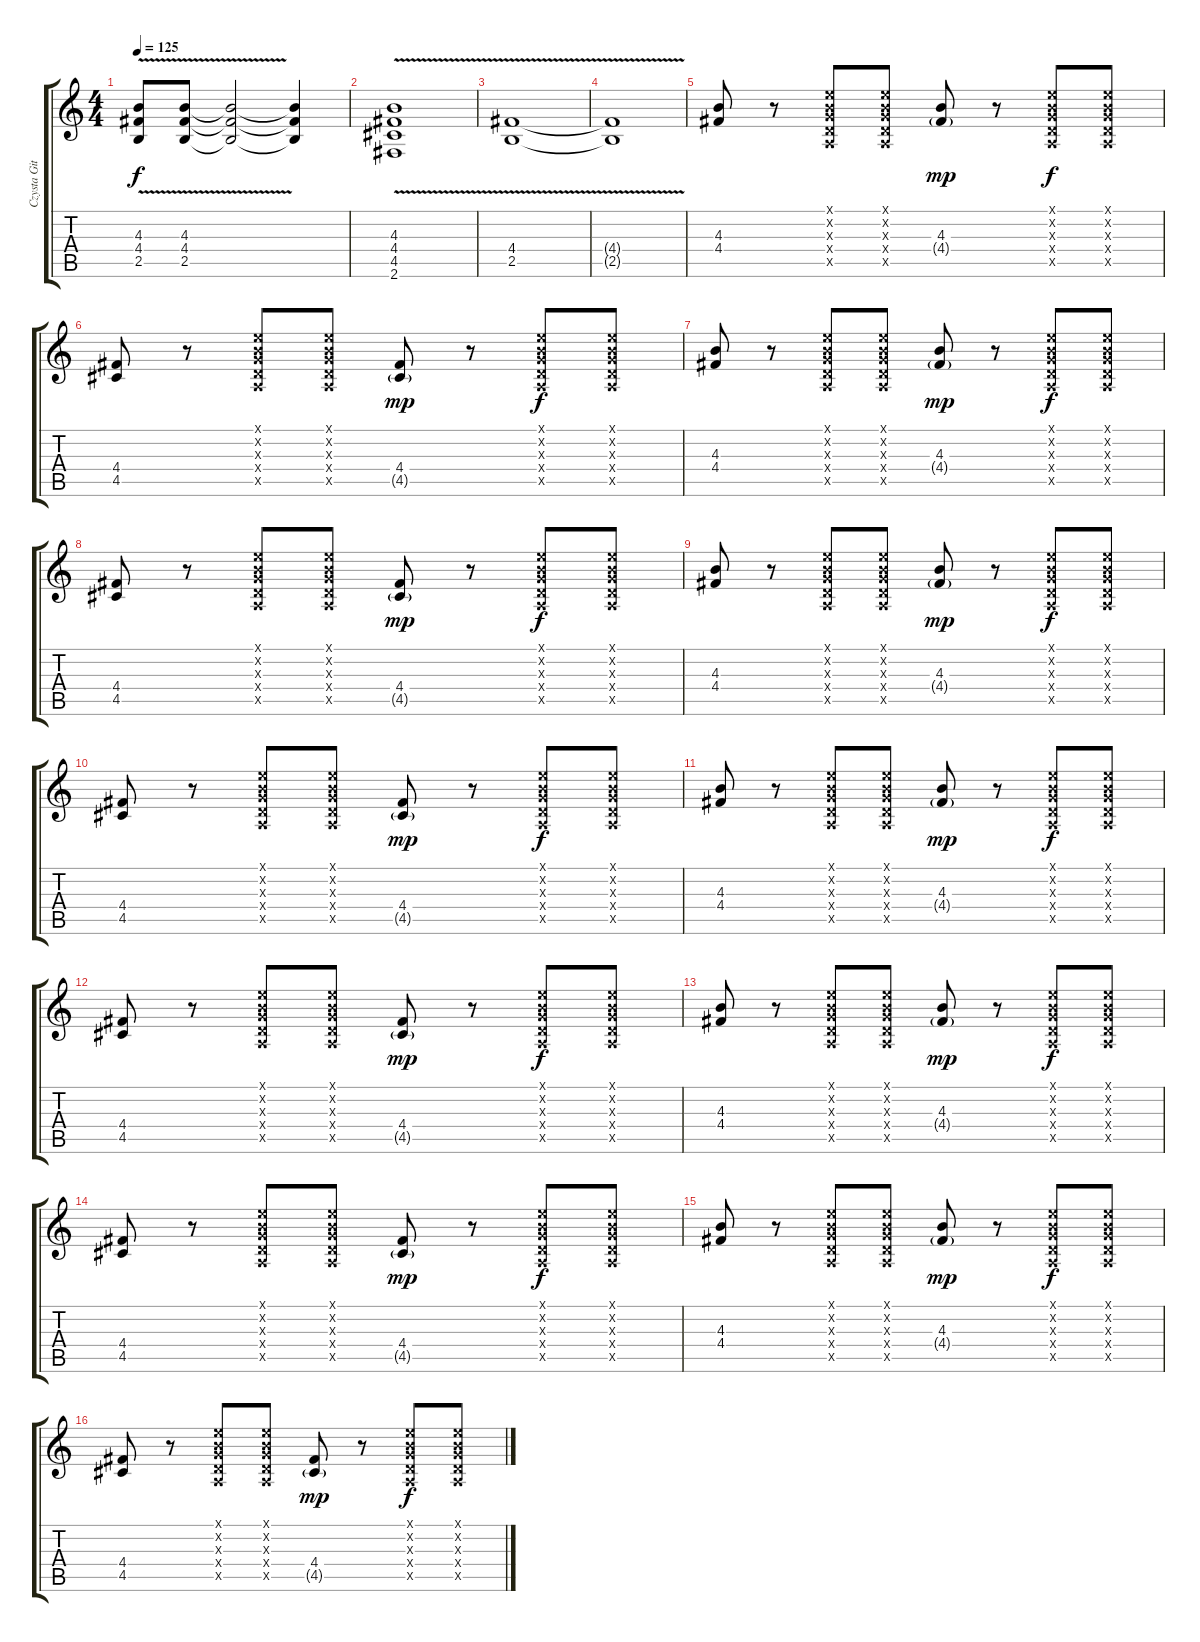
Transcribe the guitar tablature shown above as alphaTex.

\track ("Czysta Gitara" "Czysta Git") {instrument electricguitarclean}
\staff {score tabs}
\tuning (E4 B3 G3 D3 A2 E2) {hide}
\ts (4 4)
\tempo 125
\clef g2
\ks c
(4.3{v} 4.4{v} 2.5{v}).8{dy f} (4.3{v} 4.4{v} 2.5{v}).8 (4.3{t} 4.4{t} 2.5{t}).2 (4.3{t} 4.4{t} 2.5{t}).4 |
(4.3{v} 4.4{v} 4.5{v} 2.6{v}).1 |
(4.4 2.5{v}).1 |
(4.4{t} 2.5{t}).1 |
(4.3 4.4).8 r.8 (0.1{x} 0.2{x} 0.3{x} 0.4{x} 0.5{x}).8 (0.1{x} 0.2{x} 0.3{x} 0.4{x} 0.5{x}).8 (4.3 4.4{g}).8{dy mp} r.8 (0.1{x} 0.2{x} 0.3{x} 0.4{x} 0.5{x}).8{dy f} (0.1{x} 0.2{x} 0.3{x} 0.4{x} 0.5{x}).8 |
(4.4 4.5).8 r.8 (0.1{x} 0.2{x} 0.3{x} 0.4{x} 0.5{x}).8 (0.1{x} 0.2{x} 0.3{x} 0.4{x} 0.5{x}).8 (4.4 4.5{g}).8{dy mp} r.8 (0.1{x} 0.2{x} 0.3{x} 0.4{x} 0.5{x}).8{dy f} (0.1{x} 0.2{x} 0.3{x} 0.4{x} 0.5{x}).8 |
(4.3 4.4).8 r.8 (0.1{x} 0.2{x} 0.3{x} 0.4{x} 0.5{x}).8 (0.1{x} 0.2{x} 0.3{x} 0.4{x} 0.5{x}).8 (4.3 4.4{g}).8{dy mp} r.8 (0.1{x} 0.2{x} 0.3{x} 0.4{x} 0.5{x}).8{dy f} (0.1{x} 0.2{x} 0.3{x} 0.4{x} 0.5{x}).8 |
(4.4 4.5).8 r.8 (0.1{x} 0.2{x} 0.3{x} 0.4{x} 0.5{x}).8 (0.1{x} 0.2{x} 0.3{x} 0.4{x} 0.5{x}).8 (4.4 4.5{g}).8{dy mp} r.8 (0.1{x} 0.2{x} 0.3{x} 0.4{x} 0.5{x}).8{dy f} (0.1{x} 0.2{x} 0.3{x} 0.4{x} 0.5{x}).8 |
(4.3 4.4).8 r.8 (0.1{x} 0.2{x} 0.3{x} 0.4{x} 0.5{x}).8 (0.1{x} 0.2{x} 0.3{x} 0.4{x} 0.5{x}).8 (4.3 4.4{g}).8{dy mp} r.8 (0.1{x} 0.2{x} 0.3{x} 0.4{x} 0.5{x}).8{dy f} (0.1{x} 0.2{x} 0.3{x} 0.4{x} 0.5{x}).8 |
(4.4 4.5).8 r.8 (0.1{x} 0.2{x} 0.3{x} 0.4{x} 0.5{x}).8 (0.1{x} 0.2{x} 0.3{x} 0.4{x} 0.5{x}).8 (4.4 4.5{g}).8{dy mp} r.8 (0.1{x} 0.2{x} 0.3{x} 0.4{x} 0.5{x}).8{dy f} (0.1{x} 0.2{x} 0.3{x} 0.4{x} 0.5{x}).8 |
(4.3 4.4).8 r.8 (0.1{x} 0.2{x} 0.3{x} 0.4{x} 0.5{x}).8 (0.1{x} 0.2{x} 0.3{x} 0.4{x} 0.5{x}).8 (4.3 4.4{g}).8{dy mp} r.8 (0.1{x} 0.2{x} 0.3{x} 0.4{x} 0.5{x}).8{dy f} (0.1{x} 0.2{x} 0.3{x} 0.4{x} 0.5{x}).8 |
(4.4 4.5).8 r.8 (0.1{x} 0.2{x} 0.3{x} 0.4{x} 0.5{x}).8 (0.1{x} 0.2{x} 0.3{x} 0.4{x} 0.5{x}).8 (4.4 4.5{g}).8{dy mp} r.8 (0.1{x} 0.2{x} 0.3{x} 0.4{x} 0.5{x}).8{dy f} (0.1{x} 0.2{x} 0.3{x} 0.4{x} 0.5{x}).8 |
(4.3 4.4).8 r.8 (0.1{x} 0.2{x} 0.3{x} 0.4{x} 0.5{x}).8 (0.1{x} 0.2{x} 0.3{x} 0.4{x} 0.5{x}).8 (4.3 4.4{g}).8{dy mp} r.8 (0.1{x} 0.2{x} 0.3{x} 0.4{x} 0.5{x}).8{dy f} (0.1{x} 0.2{x} 0.3{x} 0.4{x} 0.5{x}).8 |
(4.4 4.5).8 r.8 (0.1{x} 0.2{x} 0.3{x} 0.4{x} 0.5{x}).8 (0.1{x} 0.2{x} 0.3{x} 0.4{x} 0.5{x}).8 (4.4 4.5{g}).8{dy mp} r.8 (0.1{x} 0.2{x} 0.3{x} 0.4{x} 0.5{x}).8{dy f} (0.1{x} 0.2{x} 0.3{x} 0.4{x} 0.5{x}).8 |
(4.3 4.4).8 r.8 (0.1{x} 0.2{x} 0.3{x} 0.4{x} 0.5{x}).8 (0.1{x} 0.2{x} 0.3{x} 0.4{x} 0.5{x}).8 (4.3 4.4{g}).8{dy mp} r.8 (0.1{x} 0.2{x} 0.3{x} 0.4{x} 0.5{x}).8{dy f} (0.1{x} 0.2{x} 0.3{x} 0.4{x} 0.5{x}).8 |
(4.4 4.5).8 r.8 (0.1{x} 0.2{x} 0.3{x} 0.4{x} 0.5{x}).8 (0.1{x} 0.2{x} 0.3{x} 0.4{x} 0.5{x}).8 (4.4 4.5{g}).8{dy mp} r.8 (0.1{x} 0.2{x} 0.3{x} 0.4{x} 0.5{x}).8{dy f} (0.1{x} 0.2{x} 0.3{x} 0.4{x} 0.5{x}).8
